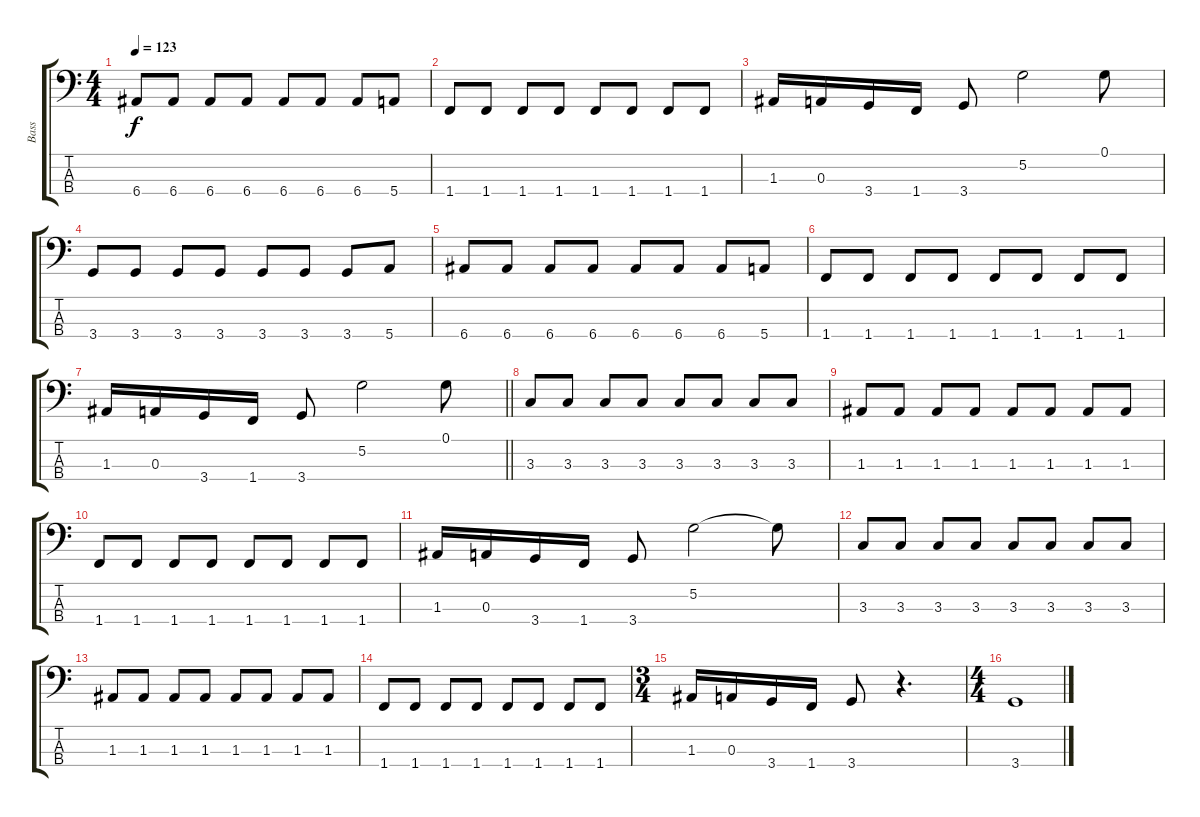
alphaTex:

\track ("Bass" "Bass") {instrument electricbasspick}
\staff {score tabs}
\tuning (G2 D2 A1 E1) {hide}
\ts (4 4)
\tempo 123
\clef f4
\ks c
6.4.8{dy f} 6.4.8 6.4.8 6.4.8 6.4.8 6.4.8 6.4.8 5.4.8 |
1.4.8 1.4.8 1.4.8 1.4.8 1.4.8 1.4.8 1.4.8 1.4.8 |
1.3.16 0.3.16 3.4.16 1.4.16 3.4.8 5.2.2 0.1.8 |
3.4.8 3.4.8 3.4.8 3.4.8 3.4.8 3.4.8 3.4.8 5.4.8 |
6.4.8 6.4.8 6.4.8 6.4.8 6.4.8 6.4.8 6.4.8 5.4.8 |
1.4.8 1.4.8 1.4.8 1.4.8 1.4.8 1.4.8 1.4.8 1.4.8 |
\barLineRight lightlight
1.3.16 0.3.16 3.4.16 1.4.16 3.4.8 5.2.2 0.1.8 |
3.3.8 3.3.8 3.3.8 3.3.8 3.3.8 3.3.8 3.3.8 3.3.8 |
1.3.8 1.3.8 1.3.8 1.3.8 1.3.8 1.3.8 1.3.8 1.3.8 |
1.4.8 1.4.8 1.4.8 1.4.8 1.4.8 1.4.8 1.4.8 1.4.8 |
1.3.16 0.3.16 3.4.16 1.4.16 3.4.8 5.2.2 5.2{t}.8 |
3.3.8 3.3.8 3.3.8 3.3.8 3.3.8 3.3.8 3.3.8 3.3.8 |
1.3.8 1.3.8 1.3.8 1.3.8 1.3.8 1.3.8 1.3.8 1.3.8 |
1.4.8 1.4.8 1.4.8 1.4.8 1.4.8 1.4.8 1.4.8 1.4.8 |
\ts (3 4)
1.3.16 0.3.16 3.4.16 1.4.16 3.4.8 r.4{d} |
\ts (4 4)
3.4.1
